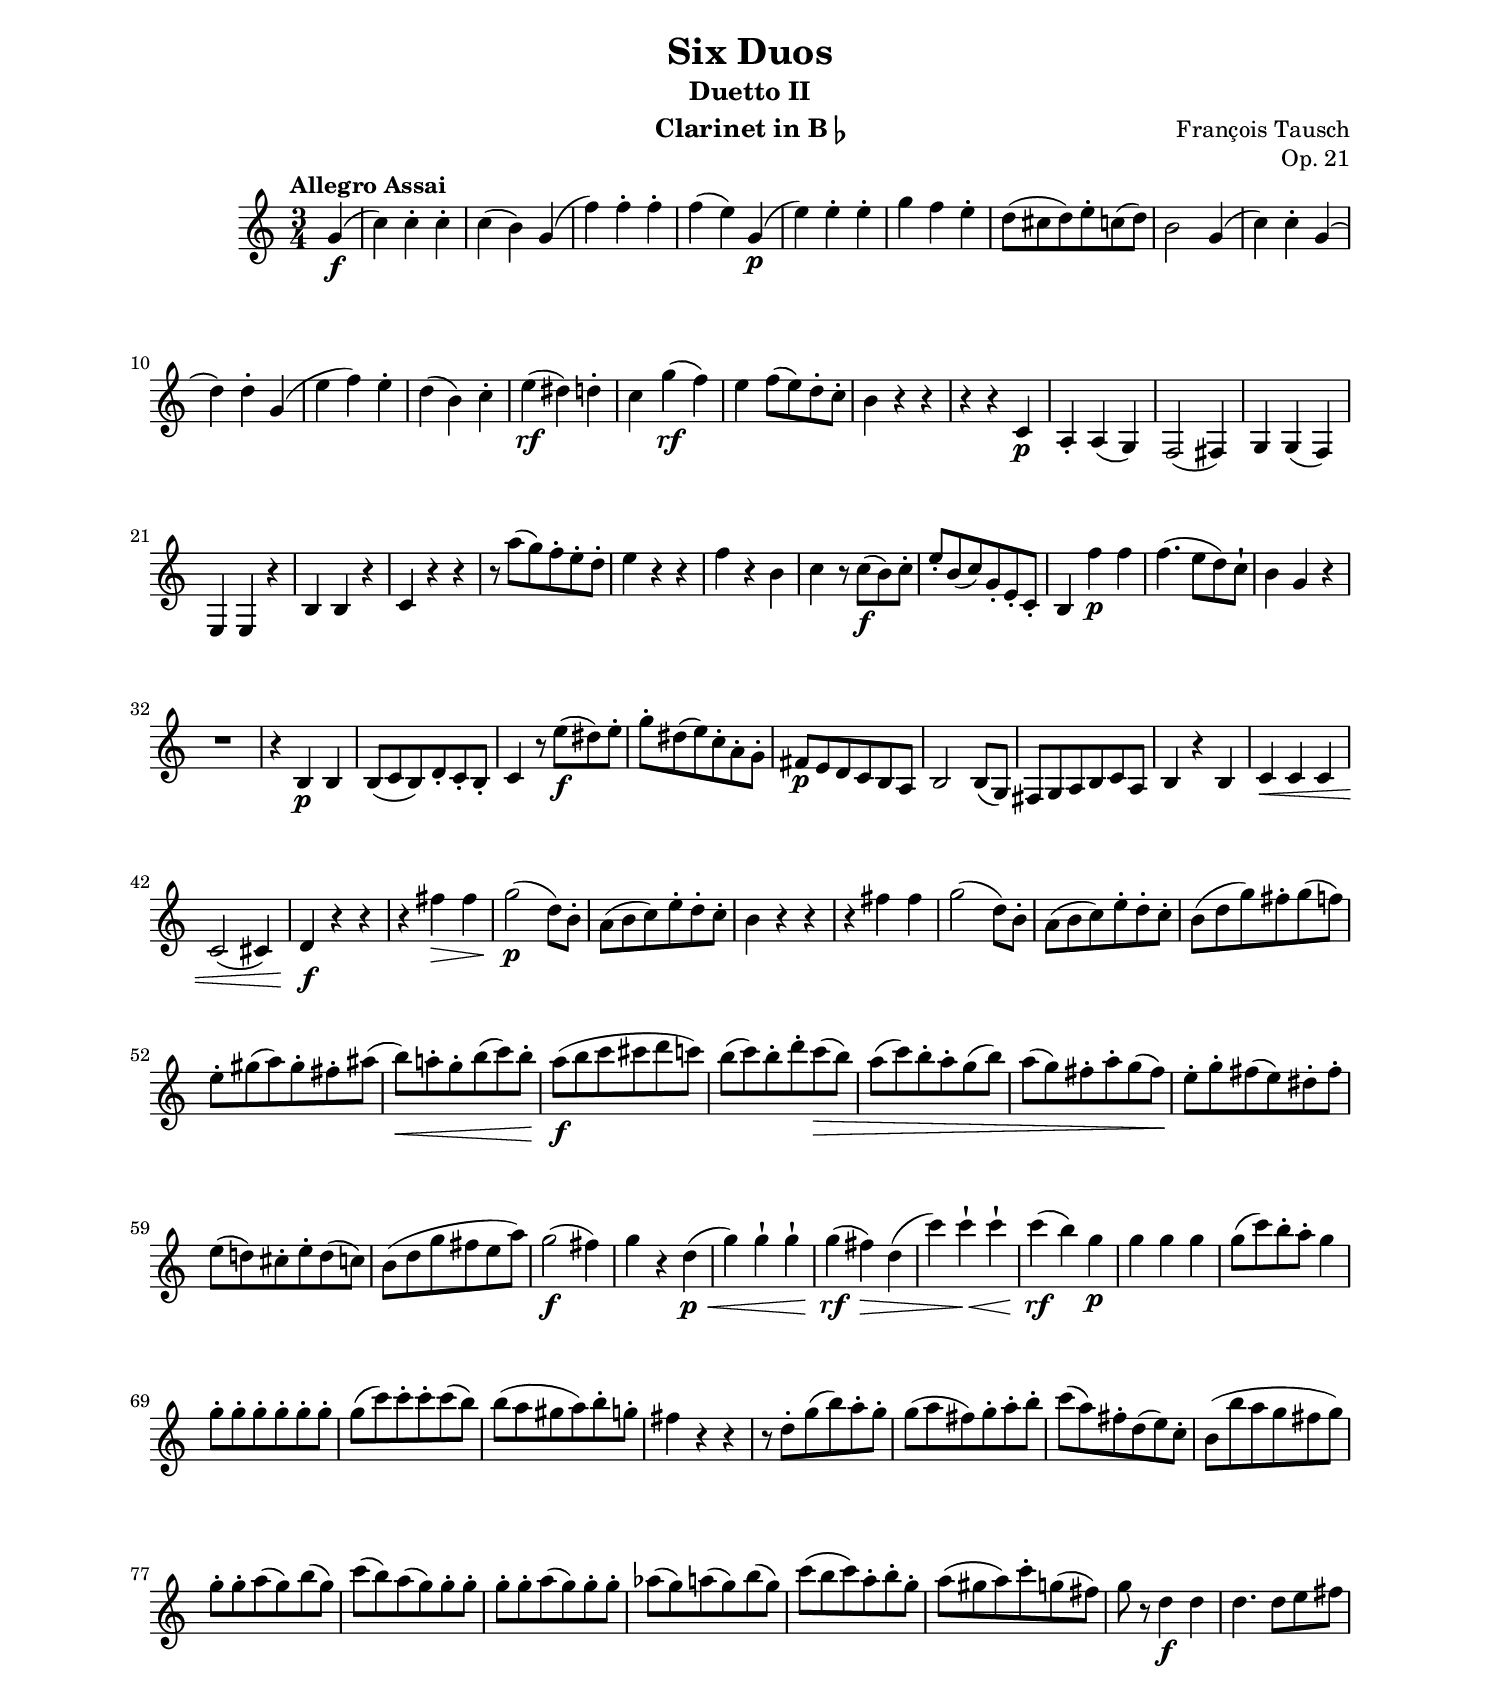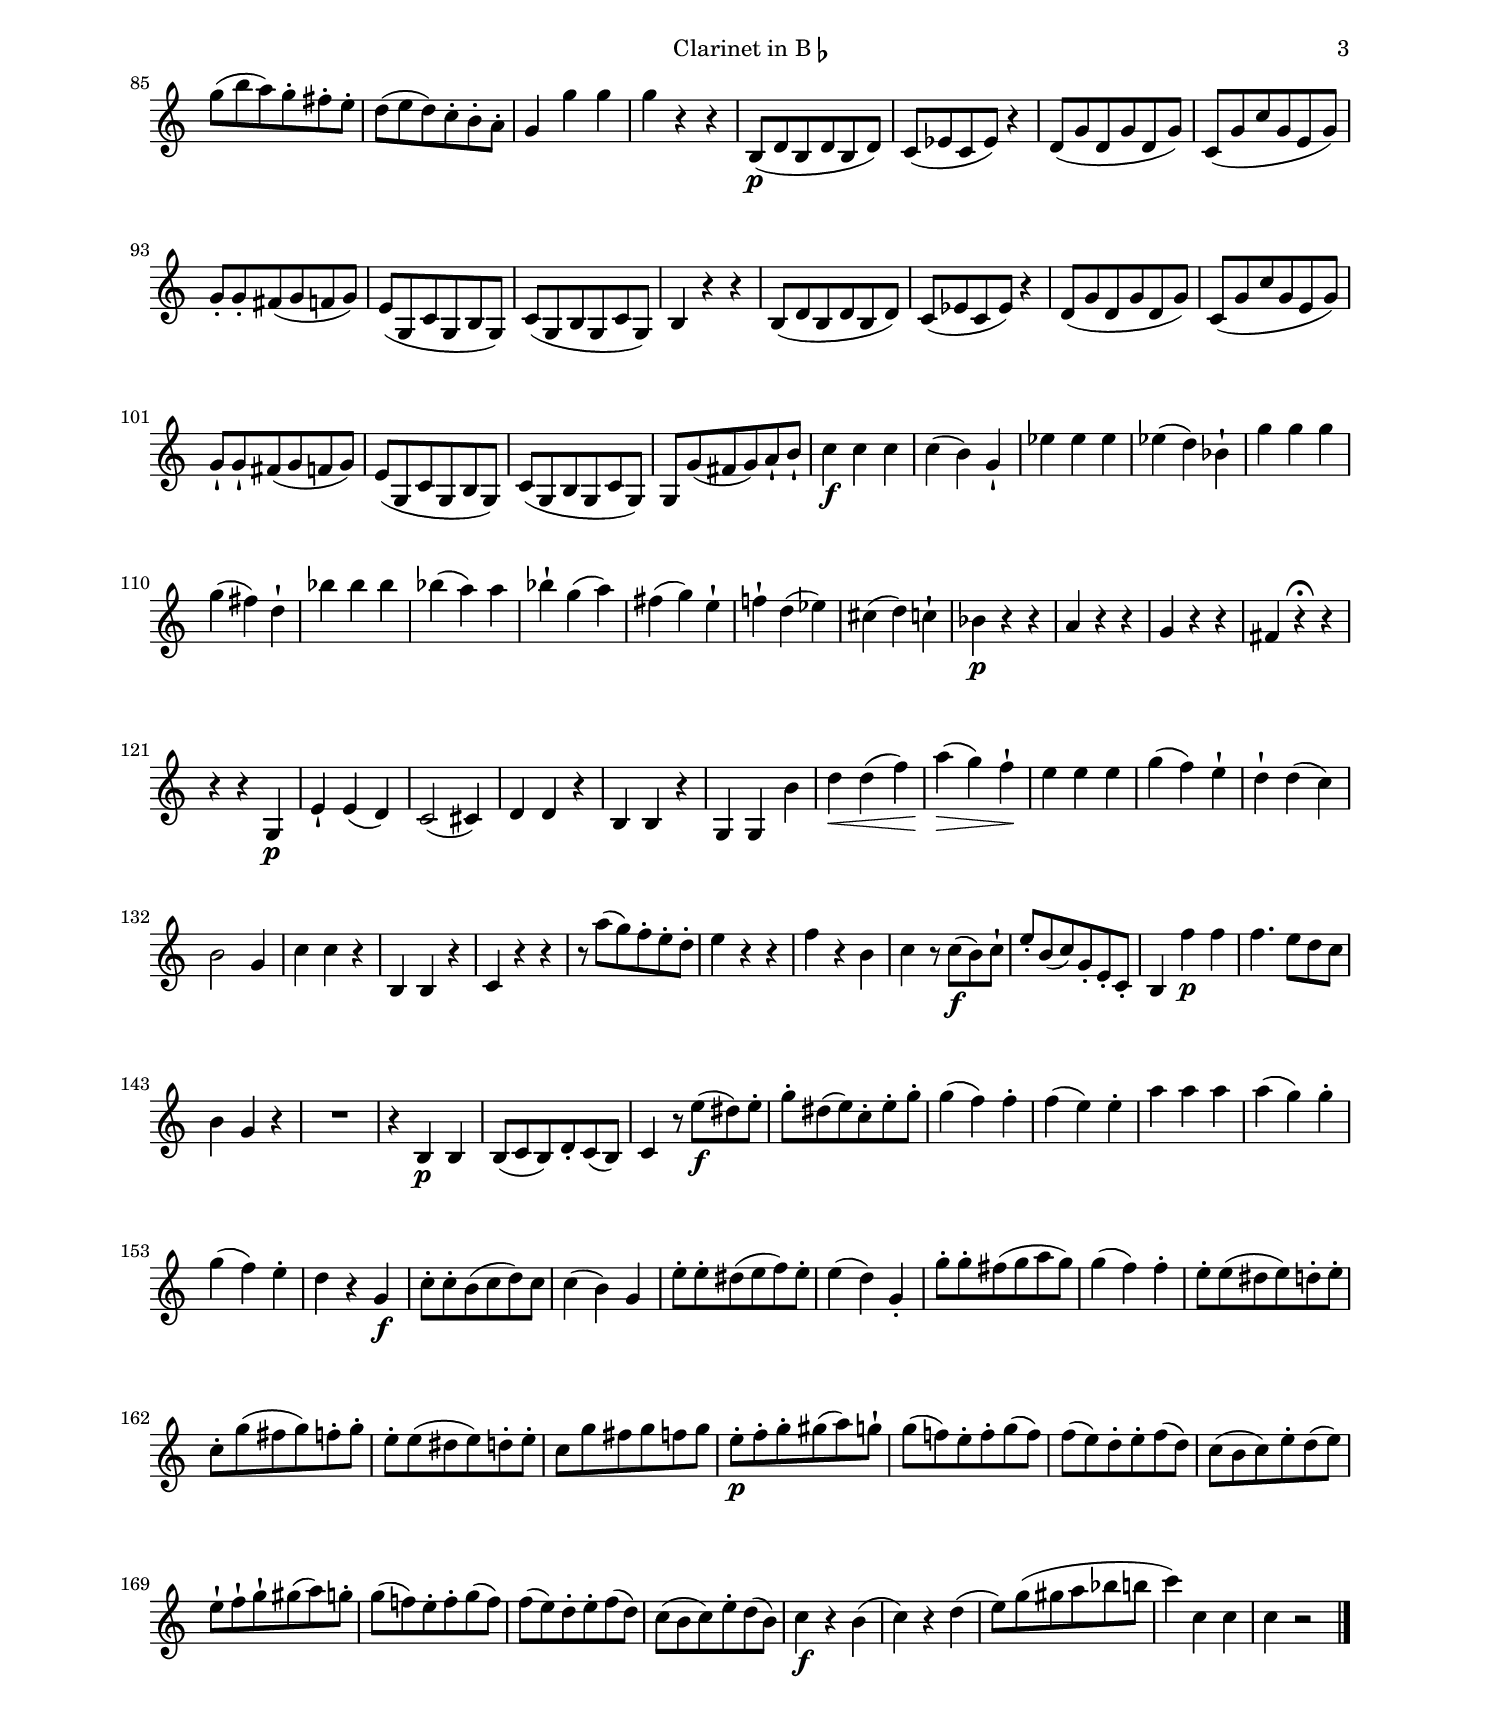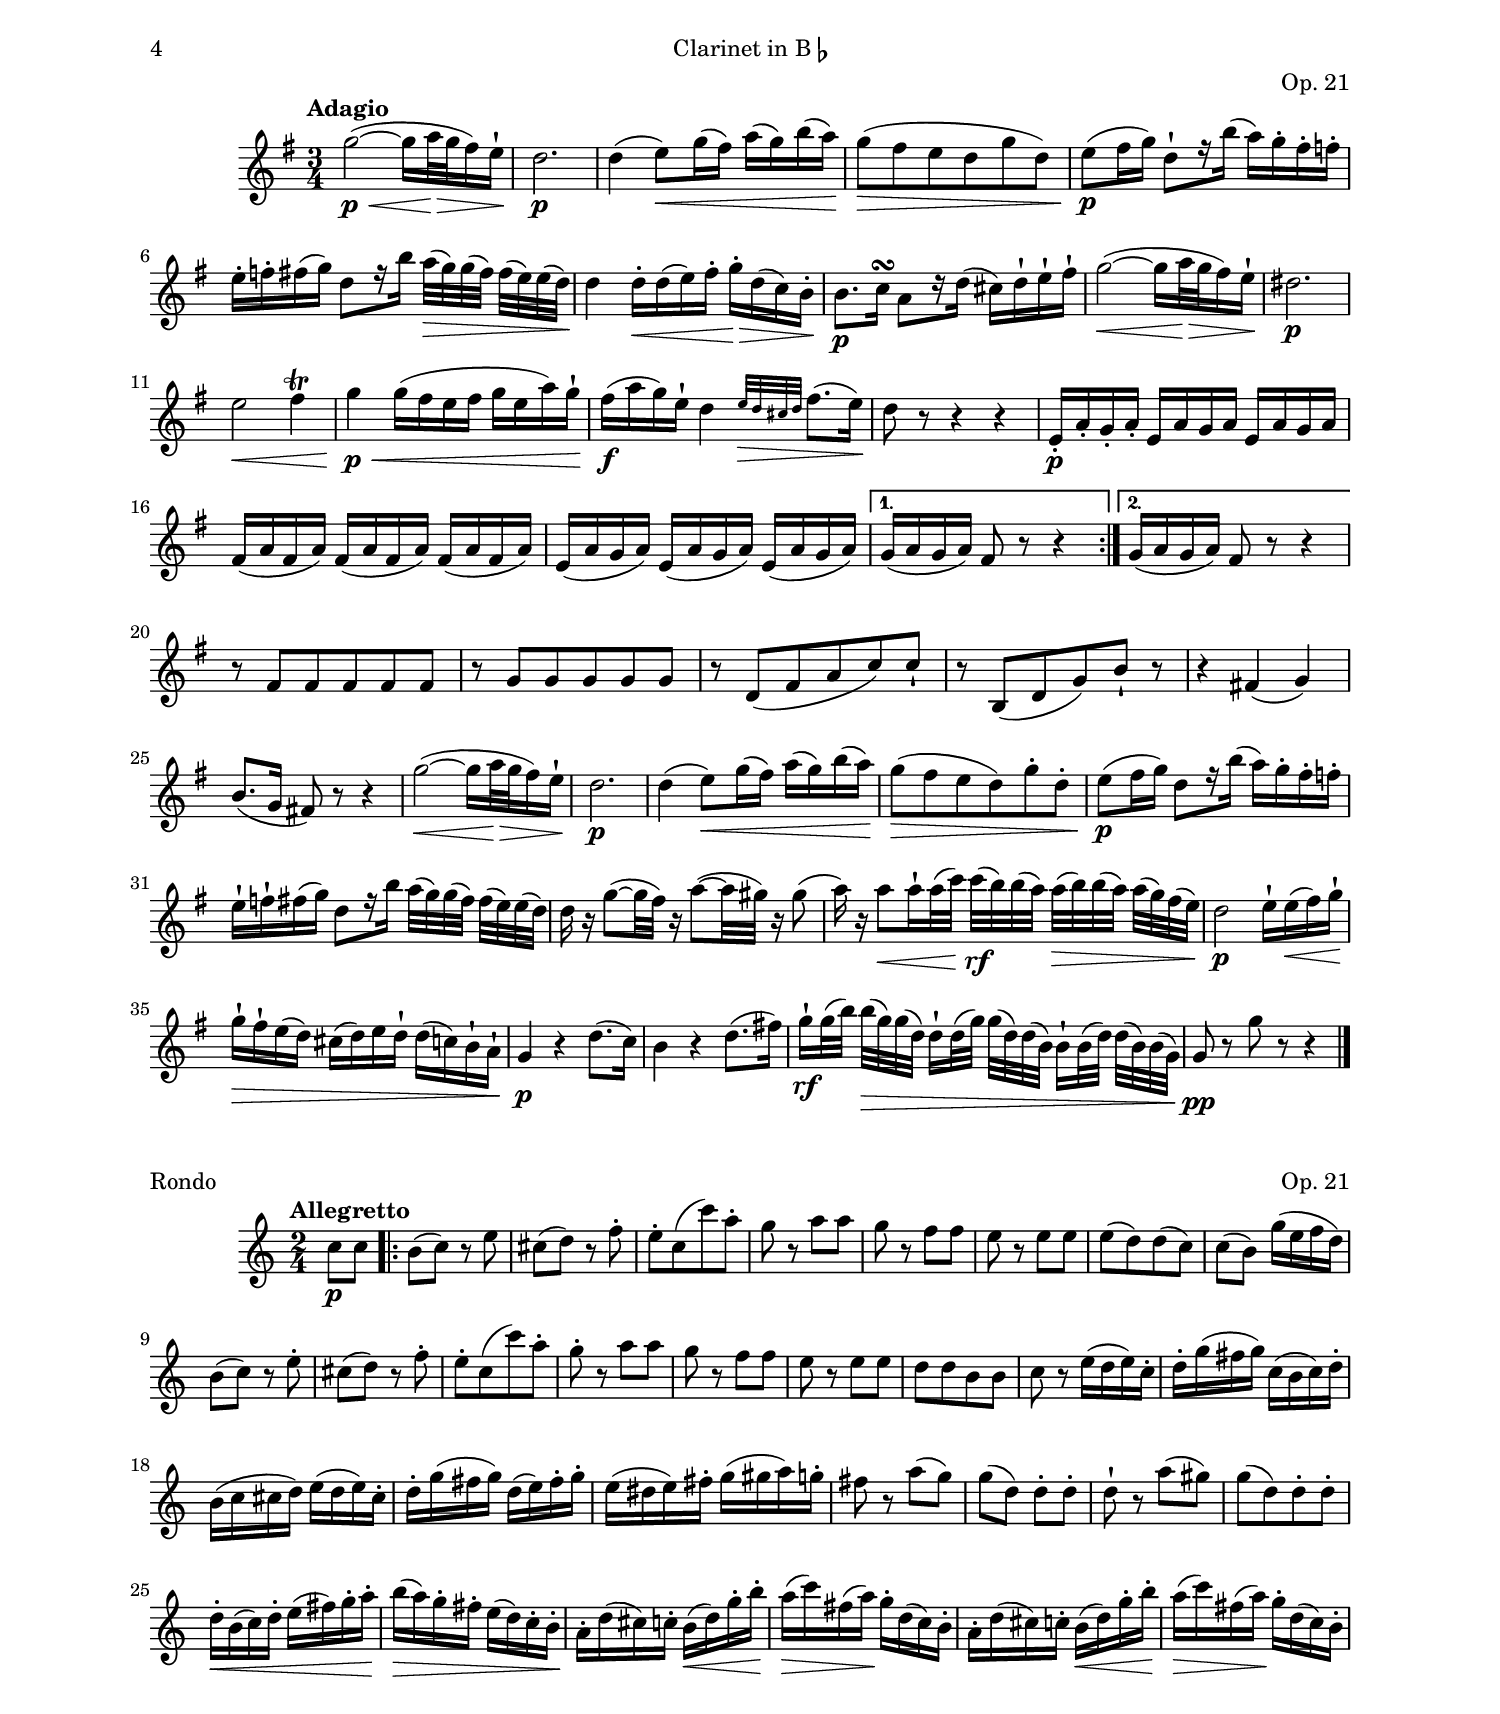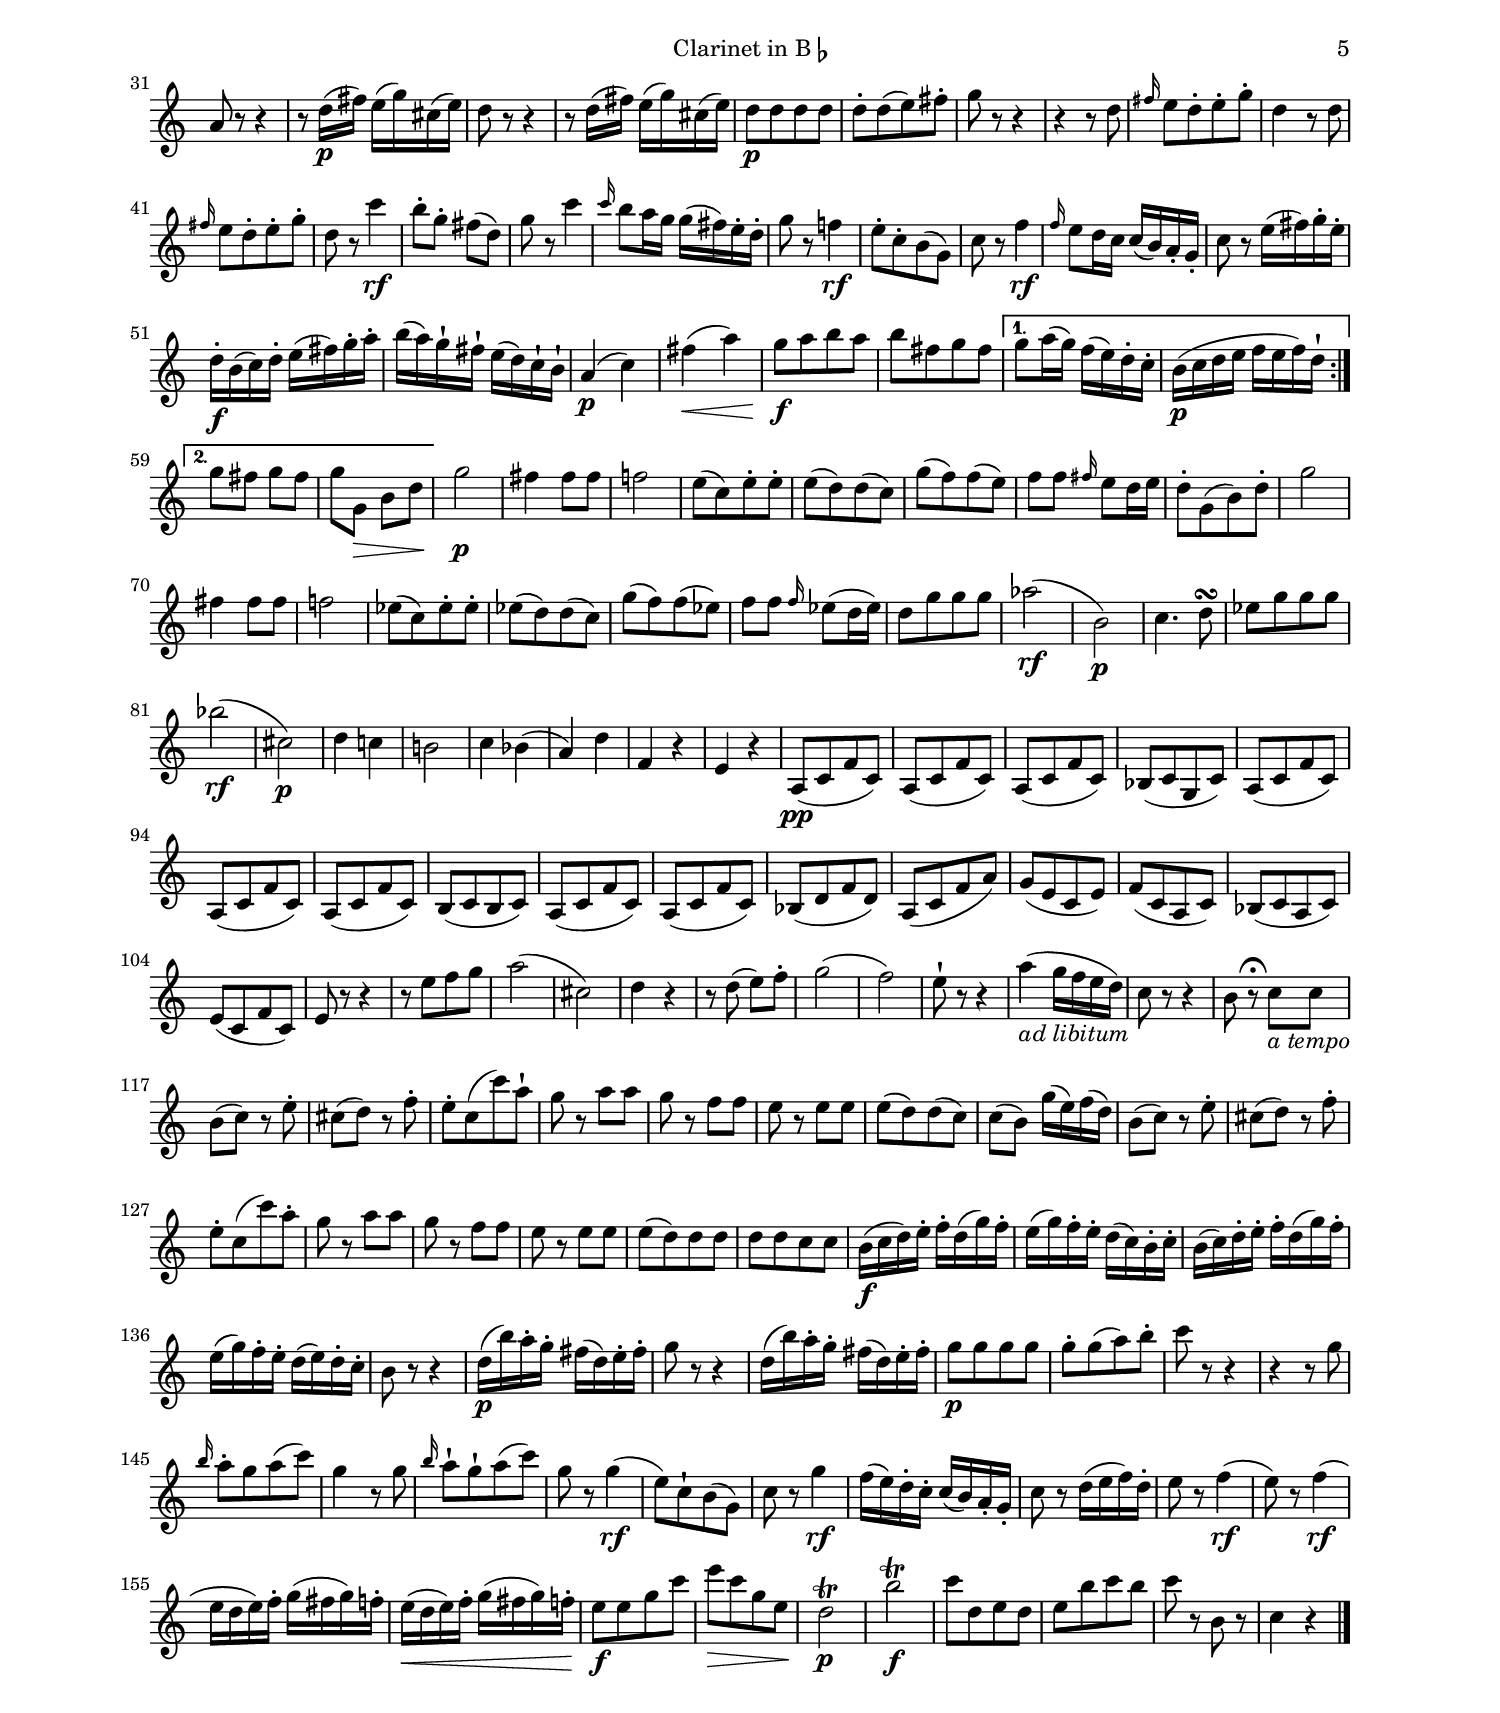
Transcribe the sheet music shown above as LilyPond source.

\version "2.19.64"
\pointAndClickOff

\include "../defs.ly"
TwoOneClarinet = \relative g' {
    \transposition bes
    \clef "treble"
    \key c \major
    \time 3/4
    \partial 4
    \tempo "Allegro Assai" 2.=68
    g4 \f ( | % 1
    c4 ) c4 -. c4 -. | % 2
    c4 ( b4 ) g4 ( | % 3
    f'4 ) f4 -. f4 -. | % 4
    f4 ( e4 ) g,4 \p ( | % 5
    e'4 ) e4 -. e4 -. | % 6
    g4 f4 e4 -. | % 7
    d8 ( cis8 d8 ) e8 -. c8 ( d8 ) | % 8
    b2 g4 ( | % 9
    c4 ) c4 -. g4 ( | \barNumberCheck #10
    d'4 ) d4 -. g,4 ( | % 11
    e'4 f4 ) e4 -. | % 12
    d4 ( b4 ) c4 -. | % 13
    e4 \rf ( dis4 ) d4 -. | % 14
    c4 g'4 \rf ( f4 ) | % 15
    e4 f8 ( e8 ) d8 -. c8 -. | % 16
    b4 r4 r4 | % 17
    r4 r4 c,4 \p | % 18
    a4 -. a4 ( g4 ) | % 19
    f2 ( fis4 ) | \barNumberCheck #20
    g4 g4 ( f4 ) | % 21
    e4 e4 r4 | % 22
    b'4 b4 r4 | % 23
    c4 r4 r4 | % 24
    r8 a''8 ( g8 ) f8 -. e8 -. d8 -. | % 25
    e4 r4 r4 | % 26
    f4 r4 b,4 | % 27
    c4 r8 c8 \f ( b8 ) c8 -. | % 28
    e8 -. b8 ( c8 ) g8 -. e8 -. c8 -. | % 29
    b4 f''4 \p f4 | \barNumberCheck #30
    f4. ( e8 d8 ) c8 -! | % 31
    b4 g4 r4 | % 32
    R2. | % 33
    r4 b,4 \p b4 | % 34
    b8 ( c8 b8 ) d8 -. c8 -. b8 -. | % 35
    c4 r8 e'8 \f ( dis8 ) e8 -. | % 36
    g8 -. dis8 ( e8 ) c8 -. a8 -. g8 -. | % 37
    fis8 \p e8 d8 c8 b8 a8 | % 38
    b2 b8 ( g8 ) | % 39
    fis8 g8 a8 b8 c8 a8 | \barNumberCheck #40
    b4 r4 b4 | % 41
    c4 \< c4 c4 | % 42
    c2 ( cis4 ) | % 43
    d4 \f r4 r4 | % 44
    r4 fis'4 \> fis4 | % 45
    g2 \p ( d8 ) b8 -. | % 46
    a8 ( b8 c8 ) e8 -. d8 -. c8 -. | % 47
    b4 r4 r4 | % 48
    r4 fis'4 fis4 | % 49
    g2 ( d8 ) b8 -. | \barNumberCheck #50
    a8 ( b8 c8 ) e8 -. d8 -. c8 -. | % 51
    b8 ( d8 g8 ) fis8 -. g8 ( f8 ) | % 52
    e8 -. gis8 ( a8 ) gis8 -. fis8 -. ais8 ( | % 53
    b8 ) \< a!8 -. g8 -. b8 ( c8 ) b8 -. | % 54
    a8 \f ( b8 c8 cis8 d8 c8 ) | % 55
    b8 ( c8 ) b8 -. d8 -. c8 \> ( b8 ) | % 56
    a8 ( c8 ) b8 -. a8 -. g8 ( b8 ) | % 57
    a8 ( g8 ) fis8 -. a8 -. g8 ( fis8 ) \! | % 58
    e8 -. g8 -. fis8 ( e8 ) dis8 -. fis8 -. | % 59
    e8 ( d!8 ) cis8 -. e8 -. d8 ( c8 ) | \barNumberCheck #60
    b8 ( d8 g8 fis8 e8 a8 ) | % 61
    g2 \f ( fis4 ) | % 62
    g4 r4 d4 \p \< ( | % 63
    g4  ) g4 -!  g4 -! | % 64
    g4 \rf ( fis4 ) \> d4 ( | % 65
    c'4 ) c4 -! \< c4 -! | % 66
    c4 \rf ( b4 ) g4 \p | % 67
    g4 g4 g4 | % 68
    g8 ( c8 ) b8 -. a8 -. g4 | % 69
    g8 -. g8 -. g8 -. g8 -. g8 -. g8 -. | \barNumberCheck #70
    g8 ( c8 ) c8 -. c8 -. c8 ( b8 ) | % 71
    b8 ( a8 gis8 a8 ) b8 -. g8 -. | % 72
    fis4 r4 r4 | % 73
    r8 d8 -. g8 ( b8 ) a8 -. g8 -. | % 74
    g8 ( a8 fis8 ) g8 -. a8 -. b8 -. | % 75
    c8 ( a8 ) fis8 -. d8 ( e8 ) c8 -. | % 76
    b8 ( b'8 a8 g8 fis8 g8 ) | % 77
    g8 -. g8 -. a8 ( g8 ) b8 ( g8 ) | % 78
    c8 ( b8 ) a8 ( g8 ) g8 -. g8 -. | % 79
    g8 -. g8 -. a8 ( g8 ) g8 -. g8 -. | \barNumberCheck #80
    as8 ( g8 ) a8 ( g8 ) b8 ( g8 ) | % 81
    c8 ( b8 c8 ) a8 -. b8 -. g8 -. | % 82
    a8 ( gis8 a8 ) c8 -. g8 ( fis8 ) | % 83
    g8 r8 d4 \f d4 | % 84
    d4. d8 e8 fis8 | % 85
    g8 ( b8 a8 ) g8 -. fis8 -. e8 -. | % 86
    d8 ( e8 d8 ) c8 -. b8 -. a8 -. | % 87
    g4 g'4 g4 | % 88
    g4 r4 r4 | % 89
    b,,8 \p ( d8 b8 d8 b8 d8 ) | \barNumberCheck #90
    c8 ( es8 c8 es8 ) r4 | % 91
    d8 ( g8 d8 g8 d8 g8 ) | % 92
    c,8 ( g'8 c8 g8 e8 g8 ) | % 93
    g8 -. g8 -. fis8 ( g8 f8 g8 ) | % 94
    e8 ( g,8 c8 g8 b8 g8 ) | % 95
    c8 ( g8 b8 g8 c8 g8 ) | % 96
    b4 r4 r4 | % 97
    b8 ( d8 b8 d8 b8 d8 ) | % 98
    c8 ( es8 c8 es8 ) r4 | % 99
    d8 ( g8 d8 g8 d8 g8 ) | \barNumberCheck #100
    c,8 ( g'8 c8 g8 e8 g8 ) | % 101
    g8 -! g8 -! fis8 ( g8 f8 g8 ) | % 102
    e8 ( g,8 c8 g8 b8 g8 ) | % 103
    c8 ( g8 b8 g8 c8 g8 ) | % 104
    g8 g'8 ( fis8 g8 ) a8 -! b8 -! | % 105
    c4 \f c4 c4 | % 106
    c4 ( b4 ) g4 -! | % 107
    es'4 es4 es4 | % 108
    es4 ( d4 ) bes4 -! | % 109
    g'4 g4 g4 | \barNumberCheck #110
    g4 ( fis4 ) d4 -! | % 111
    bes'4 bes4 bes4 | % 112
    bes4 ( a4 ) a4 | % 113
    bes4 -! g4 ( a4 ) | % 114
    fis4 ( g4 ) e4 -! | % 115
    f!4 -! d4 ( es4 ) | % 116
    cis4 ( d4 ) c4 -! | % 117
    bes4 \p r4 r4 | % 118
    a4 r4 r4 | % 119
    g4 r4 r4 | \barNumberCheck #120
    fis4 r4 ^\fermata r4 | % 121
    r4 r4 g,4 \p | % 122
    e'4 -! e4 ( d4 ) | % 123
    c2 ( cis4 ) | % 124
    d4 d4 r4 | % 125
    b4 b4 r4 | % 126
    g4 g4 b'4 | % 127
    d4 \< d4 ( f4 ) | % 128
    a4 \> ( g4 ) f4 -! \! | % 129
    e4 e4 e4 | \barNumberCheck #130
    g4 ( f4 ) e4 -! | % 131
    d4 -! d4 ( c4 ) | % 132
    b2 g4 | % 133
    c4 c4 r4 | % 134
    b,4 b4 r4 | % 135
    c4 r4 r4 | % 136
    r8 a''8 ( g8 ) f8 -. e8 -. d8 -. | % 137
    e4 r4 r4 | % 138
    f4 r4 b,4 | % 139
    c4 r8 c8 \f ( b8 ) c8 -! | \barNumberCheck #140
    e8 -. b8 ( c8 ) g8 -. e8 -. c8 -. | % 141
    b4 f''4 \p f4 | % 142
    f4. e8 d8 c8 | % 143
    b4 g4 r4 | % 144
    R2. | % 145
    r4 b,4 \p b4 | % 146
    b8 ( c8 b8 ) d8 -. c8 ( b8 ) | % 147
    c4 r8 e'8 \f ( dis8 ) e8 -. | % 148
    g8 -. dis8 ( e8 ) c8 -. e8 -. g8 -. | % 149
    g4 ( f4 ) f4 -. | \barNumberCheck #150
    f4 ( e4 ) e4 -. | % 151
    a4 a4 a4 | % 152
    a4 ( g4 ) g4 -. | % 153
    g4 ( f4 ) e4 -. | % 154
    d4 r4 g,4 \f | % 155
    c8 -. c8 -. b8 ( c8 d8 ) c8 | % 156
    c4 ( b4 ) g4 | % 157
    e'8 -. e8 -. dis8 ( e8 f8 ) e8 -. | % 158
    e4 ( d4 ) g,4 -. | % 159
    g'8 -. g8 -. fis8 ( g8 a8 g8 ) | \barNumberCheck #160
    g4 ( f4 ) f4 -. | % 161
    e8 -. e8 ( dis8 e8 ) d8 -. e8 -. | % 162
    c8 -. g'8 ( fis8 g8 ) f8 -. g8 -. | % 163
    e8 -. e8 ( dis8 e8 ) d8 -. e8 -. | % 164
    c8 g'8 fis8 g8 f8 g8 | % 165
    e8 -. \p f8 -. g8 -. gis8 ( a8 ) g8 -! | % 166
    g8 ( f!8 ) e8 -. f8 -. g8 ( f8 ) | % 167
    f8 ( e8 ) d8 -. e8 -. f8 ( d8 ) | % 168
    c8 ( b8 c8 ) e8 -. d8 ( e8 ) | % 169
    e8 -! f8 -! g8 -! gis8 ( a8 ) g8 -. | \barNumberCheck #170
    g8 ( f!8 ) e8 -. f8 -. g8 ( f8 ) | % 171
    f8 ( e8 ) d8 -. e8 -. f8 ( d8 ) | % 172
    c8 ( b8 c8 ) e8 -. d8 ( b8 ) | % 173
    c4 \f r4 b4 ( | % 174
    c4 ) r4 d4 ( | % 175
    e8 ) g8 ( gis8 a8 bes8 b8 | % 176
    c4 ) c,4 c4 | % 177
    c4 r2 \bar "|."
    }

TwoTwoClarinet = \relative g'' {
    \repeat volta 2 {
        \transposition bes
        \clef "treble"
        \key g \major
        \time 3/4 
        \tempo "Adagio" 4=48 | % 1
        g2 \p \< ( ~ g16 a32 \> g32 fis16 ) e16 -! | % 2
        d2.\p | % 3
        d4 ( e8 ) \< g16 ( fis16 ) a16 ( g16 ) b16 ( a16 ) | % 4
        g8 \> ( fis8 e8 d8 g8 d8 ) | % 5
        e8 \p ( fis16 g16 ) d8 -! [ r16 b'16 ] ( a16 ) g16 -. fis16 -. f16 -. | % 6
        e16 -. f16 -. fis16 ( g16 ) d8 [ r16 b'16 ]
          a32 \> [ ( g32 ) g32 ( fis32 ) ]
          fis32 ( e32 ) e32 ( d32 ) \! | % 7
        d4 d16 -. \< d16 ( e16 ) fis16 -.
            g16 -. \> d16 ( c16 ) b16 -. \! | % 8
        b8. \p c16 \turn a8 [ r16 d16 ] ( cis16 ) d16 -! e16 -! fis16 -! | % 9
        g2 \< ( ~ g16 a32 \> g32 fis16 ) e16 -! | \barNumberCheck #10
        dis2. \p | % 11
        e2 \< fis4 \trill | % 12
        g4 \p \< g16 ( fis16 e16 fis16 g16 e16 a16 ) g16 -! | % 13
        fis16 \f ( a16 g16 ) e16 -! d4 \grace { e32 \> d32 cis32 d32 } fis8. (
        e16 ) \! | % 14
        d8 r8 r4 r4 | % 15
        e,16 -. \p a16 -. g16 -. a16 -. e16 a16 g16 a16 e16 a16 g16 a16 | % 16
        fis16 ( a16 fis16 a16 ) fis16 ( a16 fis16 a16 ) fis16 ( a16 fis16
        a16 ) | % 17
        e16 ( a16 g16 a16 ) e16 ( a16 g16 a16 ) e16 ( a16 g16 a16 ) }
        % original has no first and second ending in clarinet part because
        % they are identical
        \alternative {
          { g16 ( a16 g16 a16 ) fis8 r8 r4 }
          { g16 ( a16 g16 a16 ) fis8 r8 r4 }
        } | \barNumberCheck #20
    r8 fis8 fis8 fis8 fis8 fis8 | % 21
    r8 g8 g8 g8 g8 g8 | % 22
    r8 d8 ( fis8 a8 c8 ) c8 -! | % 23
    r8 b,8 ( d8 g8 ) b8 -! r8 | % 24
    r4 fis!4 ( g4 ) | % 25
    b8. ( g16 fis!8 ) r8 r4 | % 26
    g'2 \< ( ~ g16 a32 \> g32 fis16 ) e16 -! | % 27
    d2. \p | % 28
    d4 ( e8 ) \< g16 ( fis16 ) a16 ( g16 ) b16 ( a16 ) | % 29
    g8 \> ( fis8 e8 d8 ) g8 -. d8 -. | \barNumberCheck #30
    e8 \p ( fis16 g16 ) d8 [ r16 b'16 ] ( a16 ) g16 -. fis16 -. f16 -. | % 31
    e16 -! f16 -! fis16 ( g16 ) d8 [ r16 b'16 ]
      a32 [ ( g32 ) g32 ( fis32 ) ]
      fis32 [ ( e32 ) e32 ( d32 ) ] | % 32
    d16 r16 g8 [ ( ~ g32 fis32 ) ]
      r16 a8 [ ( ~ a32 gis32 ) ] r16 gis8 ( | % 33
    a16 ) r16 a8 [ \< a16 -! a32 ( c32 ) ]
      c32 \rf [ ( b32 ) b32 ( a32 ) ]
      a32 \> [ ( b32 ) b32 ( a32 ) ]
      a32 [ ( g32 ) fis32 ( e32 ) ] | % 34
    d2 \p e16 -! e16 \< ( fis16 ) g16 -! | % 35
    g16 -! \> fis16 -! e16 ( d16 ) cis16 ( d16 ) e16 d16 -! d16 ( c16 ) b16
    -! a16 -! | % 36
    g4 \p r4 d'8. ( c16 ) | % 37
    b4 r4 d8. ( fis!16 ) | % 38
    g16 -! \rf [ g32 ( b32 ) ]
      b32 \> [ ( g32 ) g32 ( d32 ) ]
      d16 -! [ d32 ( g32 ) ]
      g32 [ ( d32 ) d32 ( b32 ) ]
      b16 -! [ b32 ( d32 ) ]
      d32 [ ( b32 ) b32 ( g32 ) ] | % 39
    g8 \pp r8 g'8 r8 r4 \bar "|."
}

TwoThreeClarinet = \relative c'' {
    \transposition bes
    \clef "treble"
    \key c \major
    \time 2/4
    \partial 4
    \tempo Allegretto 4=120
    c8 \p c8
    \repeat volta 2 {
        | % 1
        b8 ( c8 ) r8 e8 | % 2
        cis8 ( d8 ) r8 f8 -. | % 3
        e8 -. [ c8 ( c'8 ) a8 -. ] | % 4
        g8 r8 a8 a8 | % 5
        g8 r8 f8 f8 | % 6
        e8 r8 e8 e8 | % 7
        e8 [ ( d8 ) d8 ( c8 ) ] | % 8
        c8 ( b8 ) g'16 ( e16 f16 d16 ) | % 9
        b8 ( c8 ) r8 e8 -. | \barNumberCheck #10
        cis8 ( d8 ) r8 f8 -. | % 11
        e8 -. [ c8 ( c'8 ) a8 -. ] | % 12
        g8 -. r8 a8 a8 | % 13
        g8 r8 f8 f8 | % 14
        e8 r8 e8 e8 | % 15
        d8 [ d8 b8 b8 ] | % 16
        c8 r8 e16 ( d16 e16 ) c16 -. | % 17
        d16 -. g16 ( fis16 g16 ) c,16 ( b16 c16 ) d16 -. | % 18
        b16 ( c16 cis16 d16 ) e16 ( d16 e16 ) cis16 -. | % 19
        d16 -. g16 ( fis16 g16 ) d16 ( e16 ) fis16 -. g16 -. |
        \barNumberCheck #20
        e16 ( dis16 e16 ) fis16 -. g16 ( gis16 a16 ) g16 -. | % 21
        fis8 r8 a8 ( g8 ) | % 22
        g8 ( d8 ) d8 -. d8 -. | % 23
        d8 -! r8 a'8 ( gis8 ) | % 24
        g8 [ ( d8 ) d8 -. d8 -. ] | % 25
        d16 -. \< b16 ( c16 ) d16 -. e16 ( fis16 ) g16 -. a16 -. | % 26
        b16 \> ( a16 ) g16 -. fis16 -. e16 ( d16 ) c16 -. b16 -. \! | % 27
        a16 -. d16 ( cis16 ) c16 -.
          b16 \< ( d16 ) g16 -. b16 -. | % 28
        a16 \> ( c16 ) fis,16 ( a16 ) \!
          g16 -. d16 ( c16 ) b16 -. | % 29
        a16 -. d16 ( cis16 ) c16 -.
          b16 \< ( d16 ) g16 -. b16 -. |
        \barNumberCheck #30
        a16 \> ( c16 ) fis,16 ( a16 ) \!
          g16 -. d16 ( c16 ) b16 -. | % 31
        a8 r8 r4 | % 32
        r8 d16 \p ( fis16 ) e16 ( g16 ) cis,16 ( e16 ) | % 33
        d8 r8 r4 | % 34
        r8 d16 ( fis16 ) e16 ( g16 ) cis,16 ( e16 ) | % 35
        d8 \p [ d8 d8 d8 ] | % 36
        d8 -. [ d8 ( e8 ) fis8 -. ] | % 37
        g8 r8 r4 | % 38
        r4 r8 d8 | % 39
        \grace { fis16 } e8 [ d8 -. e8 -. g8 -. ] | \barNumberCheck #40
        d4 r8 d8 | % 41
        \grace { fis16 } e8 [ d8 -. e8 -. g8 -. ] | % 42
        d8 r8 c'4 \rf | % 43
        b8 -. g8 -. fis8 ( d8 ) | % 44
        g8 r8 c4 | % 45
        \grace { c16 } b8 a16 g16 g16 ( fis16 ) e16 -. d16 -. | % 46
        g8 r8 f!4 \rf | % 47
        e8 -. [ c8 -. b8 ( g8 ) ] | % 48
        c8 r8 f4 \rf | % 49
        \grace { f16 } e8 d16 c16 c16 ( b16 ) a16 -. g16 -. |
        \barNumberCheck #50
        c8 r8 e16 ( fis16 ) g16 -. e16 -. | % 51
        d16 -. \f b16 ( c16 ) d16 -. e16 ( fis16 ) g16 -. a16 -. | % 52
        b16 ( a16 ) g16 -! fis16 -! e16 ( d16 ) c16 -! b16 -! | % 53
        a4 \p ( c4 ) | % 54
        fis4 \< ( a4 ) | % 55
        g8 \f [ a8 b8 a8 ] | % 56
        b8 [ fis8 g8 fis8 ]
    }
    \alternative {
        {
            g8 a16 ( g16 ) f16 ( e16 ) d16 -. c16 -. | 
            b16 \p ( c16 d16 e16 f16 e16 f16 ) d16 -!
        }
        {
            g8 fis8 g8 fis8 | 
            g8 g,8 \> b8 d8
        }
    } | % 61
    g2 \p | % 62
    fis4 fis8 fis8 | % 63
    f!2 | % 64
    e8 [ ( c8 ) e8 -. e8 -. ] | % 65
    e8 [ ( d8 ) d8 ( c8 ) ] | % 66
    g'8 [ ( f8 ) f8 ( e8 ) ] | % 67
    f8 f8 \grace { fis16 } e8 d16 e16 | % 68
    d8 -. [ g,8 ( b8 ) d8 -. ] | % 69
    g2 | \barNumberCheck #70
    fis4 fis8 fis8 | % 71
    f!2 | % 72
    es8 [ ( c8 ) es8 -. es8 -. ] | % 73
    es8 [ ( d8 ) d8 ( c8 ) ] | % 74
    g'8 [ ( f8 ) f8 ( es8 ) ] | % 75
    f8 f8 \grace { f16 } es8 ( d16 es16 ) | % 76
    d8 [ g8 g8 g8 ] | % 77
    as2 \rf ( | % 78
    b,2 \p ) | % 79
    c4. d8 \turn | \barNumberCheck #80
    es8 [ g8 g8 g8 ] | % 81
    bes2 \rf ( | % 82
    cis,2 \p ) | % 83
    d4 c!4 | % 84
    b!2 | % 85
    c4 bes4 ( | % 86
    a4 ) d4 | % 87
    f,4 r4 | % 88
    e4 r4 | % 89
    a,8 \pp [ ( c8 f8 c8 ) ] | \barNumberCheck #90
    a8 [ ( c8 f8 c8 ) ] | % 91
    a8 [ ( c8 f8 c8 ) ] | % 92
    bes8 [ ( c8 g8 c8 ) ] | % 93
    a8 [ ( c8 f8 c8 ) ] | % 94
    a8 [ ( c8 f8 c8 ) ] | % 95
    a8 [ ( c8 f8 c8 ) ] | % 96
    b8 [ ( c8 b8 c8 ) ] | % 97
    a8 [ ( c8 f8 c8 ) ] | % 98
    a8 [ ( c8 f8 c8 ) ] | % 99
    bes8 [ ( d8 f8 d8 ) ] | \barNumberCheck #100
    a8 [ ( c8 f8 a8 ) ] | % 101
    g8 [ ( e8 c8 e8 ) ] | % 102
    f8 [ ( c8 a8 c8 ) ] | % 103
    bes8 [ ( c8 a8 c8 ) ] | % 104
    e8 [ ( c8 f8 c8 ) ] | % 105
    e8 r8 r4 | % 106
    r8 e'8 [ f8 g8 ] | % 107
    a2 ( | % 108
    cis,2 ) | % 109
    d4 r4 | \barNumberCheck #110
    r8 d8 ( e8 ) f8 -. | % 111
    g2 ( | % 112
    f2 ) | % 113
    e8 -! r8 r4 | % 114
    a4 _\adlib ( g16 f16 e16 d16 ) | % 115
    c8 r8 r4 | % 116
    b8 r8 ^\fermata c8 _\atempo c8 | % 117
    b8 ( c8 ) r8 e8 -. | % 118
    cis8 ( d8 ) r8 f8 -. | % 119
    e8 -. [ c8 ( c'8 ) a8 -! ] | \barNumberCheck #120
    g8 r8 a8 a8 | % 121
    g8 r8 f8 f8 | % 122
    e8 r8 e8 e8 | % 123
    e8 [ ( d8 ) d8 ( c8 ) ] | % 124
    c8 ( b8 ) g'16 ( e16 ) f16 ( d16 ) | % 125
    b8 ( c8 ) r8 e8 -. | % 126
    cis8 ( d8 ) r8 f8 -. | % 127
    e8 -. [ c8 ( c'8 ) a8 -. ] | % 128
    g8 r8 a8 a8 | % 129
    g8 r8 f8 f8 | \barNumberCheck #130
    e8 r8 e8 e8 | % 131
    e8 [ ( d8 ) d8 d8 ] | % 132
    d8 [ d8 c8 c8 ] | % 133
    b16 \f ( c16 d16 ) e16 -. f16 -. d16 ( g16 ) f16 -. | % 134
    e16 ( g16 ) f16 -. e16 -. d16 ( c16 ) b16 -. c16 -. | % 135
    b16 ( c16 ) d16 -. e16 -. f16 -. d16 ( g16 ) f16 -. | % 136
    e16 ( g16 ) f16 -. e16 -. d16 ( e16 ) d16 -. c16 -. | % 137
    b8 r8 r4 | % 138
    d16 \p ( b'16 ) a16 -. g16 -. fis16 ( d16 ) e16 -. fis16 -. | % 139
    g8 r8 r4 | \barNumberCheck #140
    d16 ( b'16 ) a16 -. g16 -. fis16 ( d16 ) e16 -. fis16 -. | % 141
    g8 \p [ g8 g8 g8 ] | % 142
    g8 -. [ g8 ( a8 ) b8 -. ] | % 143
    c8 r8 r4 | % 144
    r4 r8 g8 | % 145
    \grace { b16 } a8 -. [ g8 a8 ( c8 ) ] | % 146
    g4 r8 g8 | % 147
    \grace { b16 } a8 -! [ g8 -! a8 ( c8 ) ] | % 148
    g8 r8 g4 \rf ( | % 149
    e8 ) [ c8 -! b8 ( g8 ) ] | \barNumberCheck #150
    c8 r8 g'4 \rf | % 151
    f16 ( e16 ) d16 -. c16 -. c16 ( b16 ) a16 -. g16 -. | % 152
    c8 r8 d16 ( e16 f16 ) d16 -. | % 153
    e8 r8 f4 \rf ( | % 154
    e8 ) r8 f4 \rf ( | % 155
    e16 d16 e16 ) f16 -. g16 ( fis16 g16 ) f16 -. | % 156
    e16 \< ( d16 e16 ) f16 -. g16 ( fis16 g16 ) f16 -. | % 157
    e8 \f [ e8 g8 c8 ] | % 158
    e8 \> [ c8 g8 e8 ] | % 159
    d2 \trill \p | \barNumberCheck #160
    b'2 \trill \f | % 161
    c8 [ d,8 e8 d8 ] | % 162
    e8 [ b'8 c8 b8 ] | % 163
    c8 r8 b,8 r8 | % 164
    c4 r4 \bar "|."
}


\header {
  title =  "Six Duos"
  composer = "François Tausch"
  opus = "Op. 21"
  instrument = \markup { "Clarinet in B" \flat }
}

\paper {
  paper-width = 10\in
  paper-height = 13\in
  top-margin = 1.0\in
  bottom-margin = 1.0\in
  left-margin = 1.0\in
  right-margin = 1.0\in
  page-breaking = #ly:page-turn-breaking
  first-page-number = 2
}

\bookpart {
  \header {
    subtitle = "Duetto II"
  }

  \score {
    \keepWithTag #'(withCue edited)
    \removeWithTag #'orig
    <<
      \new Staff
        <<
          \context Staff <<
            \set Score.tempoHideNote = ##t
            \context Voice { \TwoOneClarinet }
          >>
        >>
    >>
    \layout {}
  }

  \score {
    \keepWithTag #'(withCue edited)
    \removeWithTag #'orig
    <<
      \new Staff
        <<
          \context Staff <<
            \set Score.tempoHideNote = ##t
            \context Voice { \TwoTwoClarinet }
          >>
        >>
    >>
    \layout {}
  }

  \score {
    \keepWithTag #'(withCue edited)
    \removeWithTag #'orig
    <<
      \new Staff
        <<
          \context Staff <<
            \set Score.tempoHideNote = ##t
            \context Voice { \TwoThreeClarinet }
          >>
        >>
    >>
    \header {
        piece = "Rondo"
    }
    \layout {}
  }
}